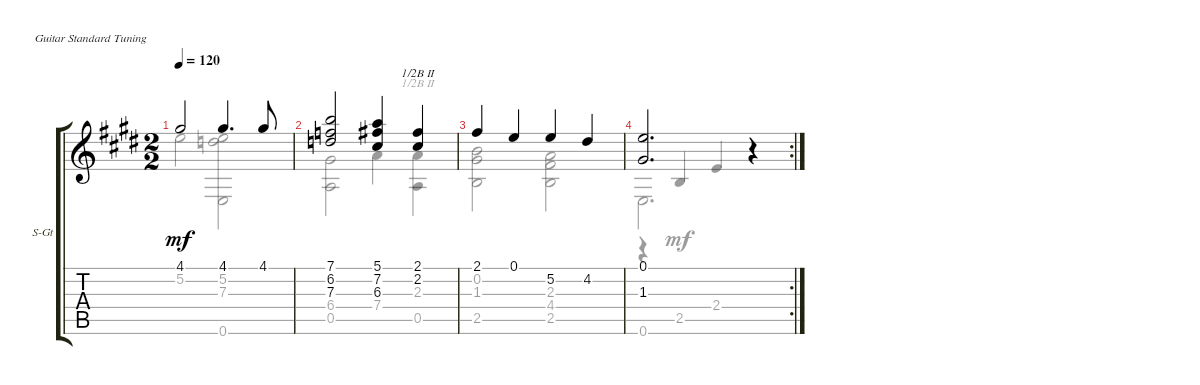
\defaultSystemsLayout 4
\bracketExtendMode groupsimilarinstruments
\firstSystemTrackNameOrientation horizontal
\otherSystemsTrackNameOrientation horizontal
\track ("Steel Guitar" "S-Gt") {instrument acousticguitarsteel}
\staff {score tabs}
\tuning (E4 B3 G3 D3 A2 E2)
\voice
\ts (2 2)
\tempo 120
\clef g2
\ks e
4.1.2{dy mf} 4.1.4{d} 4.1.8 |
(7.1 6.2 7.3).2 (6.3 7.2 5.1).4 (2.1 2.2).4{barre (2 half)} |
2.1.4 0.1.4 5.2.4 4.2.4 |
\rc 2
(0.1 1.3).2{d} r.4
\voice
\clef g2
\ottava regular
\simile none
\ks e
5.2.2{dy mf} (5.2 7.3 0.6).2 |
(0.5 6.4).2 7.4.4 (0.5 2.3).4{barre (2 half)} |
(1.3 0.2 2.5).2 (2.5 4.4 2.3).2 |
0.6.2{d}
\voice
\clef g2
\ottava regular
\simile none
\ks e
|
|
|
r.4 2.5.4{beam invert} 2.4.4{beam invert}
